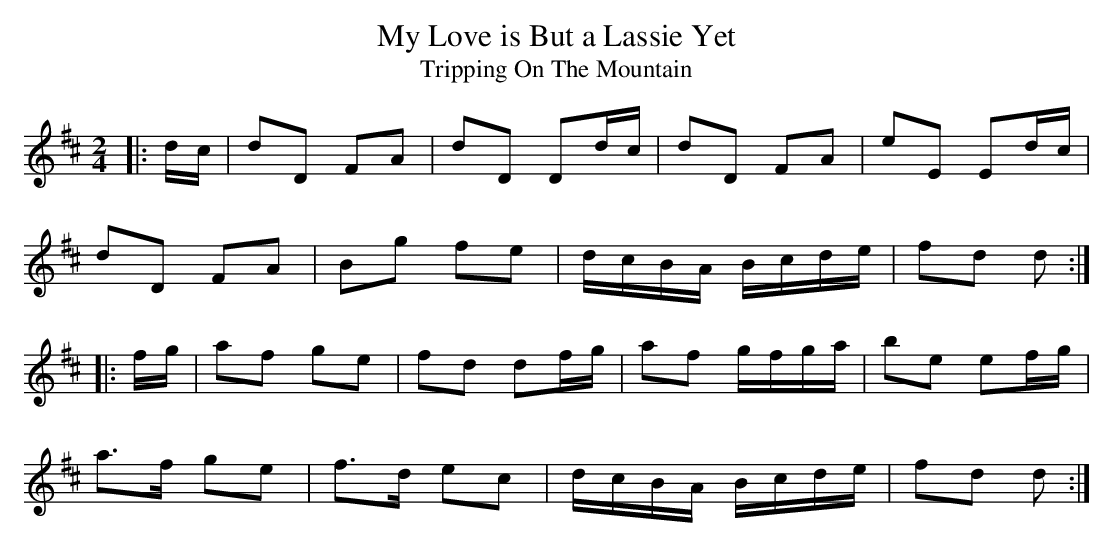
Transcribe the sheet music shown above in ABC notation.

X:1
T: My Love is But a Lassie Yet
T: Tripping On The Mountain
M: 2/4
L: 1/8
K: Dmaj
|: d/c/ |\
dD FA | dD Dd/c/ | dD FA | eE Ed/c/ |
dD FA | Bg fe | d/c/B/A/ B/c/d/e/ | fd d :|
|: f/g/ |\
af ge | fd df/g/ | af g/f/g/a/ | be ef/g/ |
a>f ge | f>d ec | d/c/B/A/ B/c/d/e/ | fd d :|
